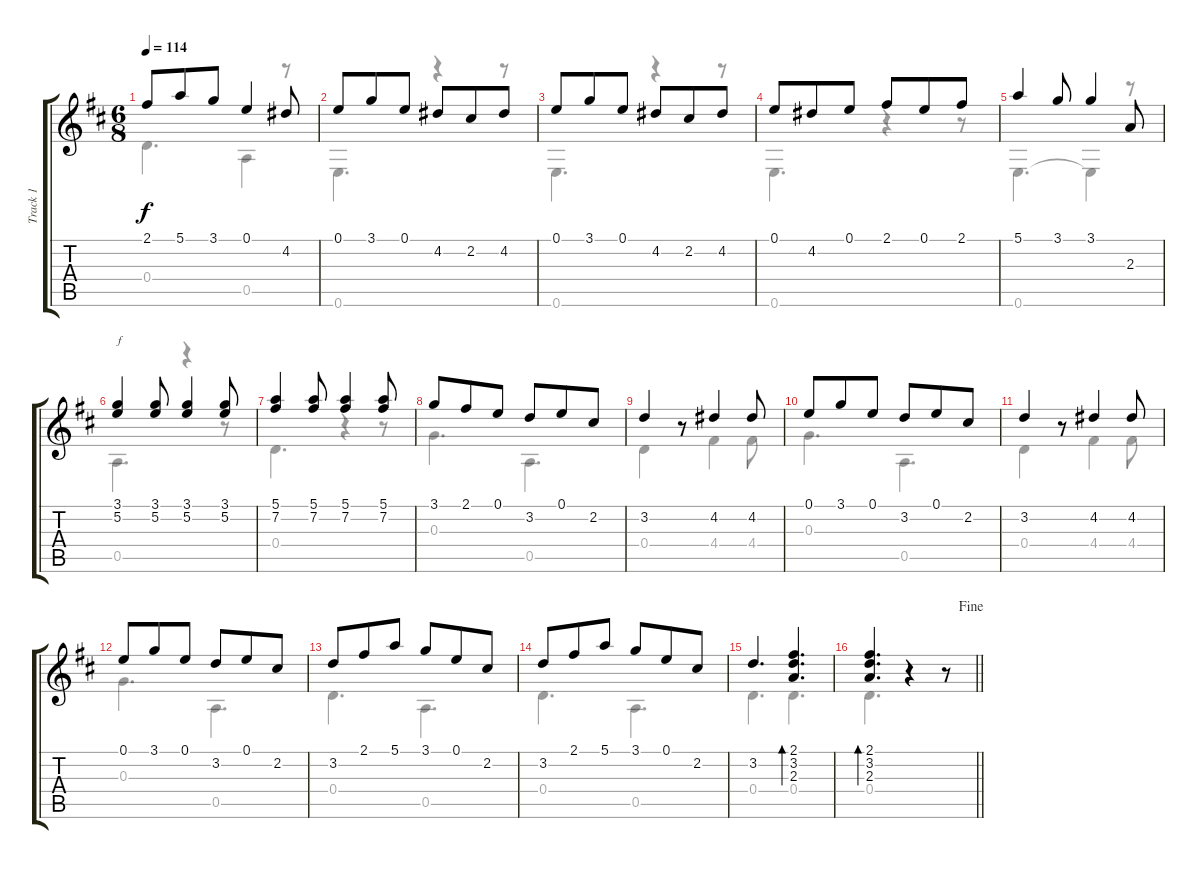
\track ("Track 1" "Track 1") {instrument acousticguitarnylon}
\staff {score tabs}
\tuning (E4 B3 G3 D3 A2 E2) {hide}
\voice
\ts (6 8)
\tempo 114
\clef g2
\ks d
2.1.8{dy f} 5.1.8 3.1.8 0.1.4 4.2.8 |
0.1.8 3.1.8 0.1.8 4.2.8 2.2.8 4.2.8 |
0.1.8 3.1.8 0.1.8 4.2.8 2.2.8 4.2.8 |
0.1.8 4.2.8 0.1.8 2.1.8 0.1.8 2.1.8 |
5.1.4 3.1.8 3.1.4 2.3.8 |
(3.1 5.2).4{txt "f"} (3.1 5.2).8 (3.1 5.2).4 (3.1 5.2).8 |
(5.1 7.2).4 (5.1 7.2).8 (5.1 7.2).4 (5.1 7.2).8 |
3.1.8 2.1.8 0.1.8 3.2.8 0.1.8 2.2.8 |
3.2.4 r.8 4.2.4 4.2.8 |
0.1.8 3.1.8 0.1.8 3.2.8 0.1.8 2.2.8 |
3.2.4 r.8 4.2.4 4.2.8 |
0.1.8 3.1.8 0.1.8 3.2.8 0.1.8 2.2.8 |
3.2.8 2.1.8 5.1.8 3.1.8 0.1.8 2.2.8 |
3.2.8 2.1.8 5.1.8 3.1.8 0.1.8 2.2.8 |
3.2.4{d} (2.1 3.2 2.3).4{d bd 120} |
\jump fine
\barLineRight lightlight
(2.1 3.2 2.3).4{d bd 120} r.4 r.8
\voice
\clef g2
\ottava regular
\simile none
\ks d
0.4.4{d dy f} 0.5.4 r.8 |
0.6.4{d} r.4 r.8 |
0.6.4{d} r.4 r.8 |
0.6.4{d} r.4 r.8 |
0.6.4{d} 0.6{t}.4 r.8 |
0.5.4{d} r.4 r.8 |
0.4.4{d} r.4 r.8 |
0.3.4{d} 0.5.4{d} |
0.4.4 r.8 4.4.4 4.4.8 |
0.3.4{d} 0.5.4{d} |
0.4.4 r.8 4.4.4 4.4.8 |
0.3.4{d} 0.5.4{d} |
0.4.4{d} 0.5.4{d} |
0.4.4{d} 0.5.4{d} |
0.4.4{d} 0.4.4{d} |
\barLineRight lightlight
0.4.4{d} r.4 r.8
